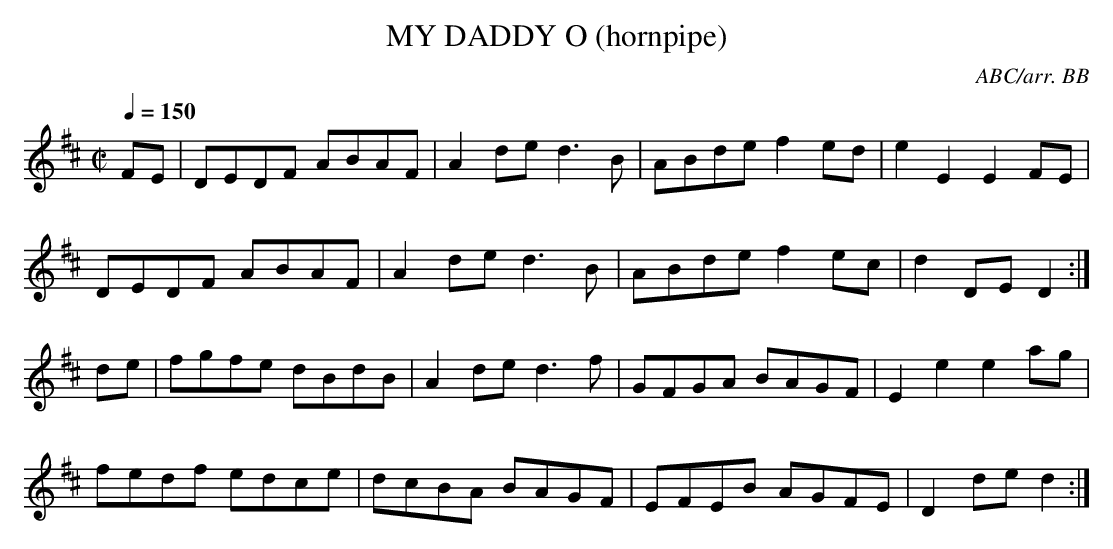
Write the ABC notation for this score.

X:1
T:MY DADDY O (hornpipe)
C:ABC/arr. BB
Y:"Scotch"
Q:1/4=150
M:C|
L:1/8
K:D
FE|DEDF ABAF|A2de d3B|ABde f2ed|e2E2 E2FE|
DEDF ABAF|A2de d3B|ABde f2ec|d2DE D2 :|
de|fgfe dBdB|A2de d3f|GFGA BAGF|E2e2 e2ag|
fedf edce|dcBA BAGF|EFEB AGFE|D2de d2 :|
